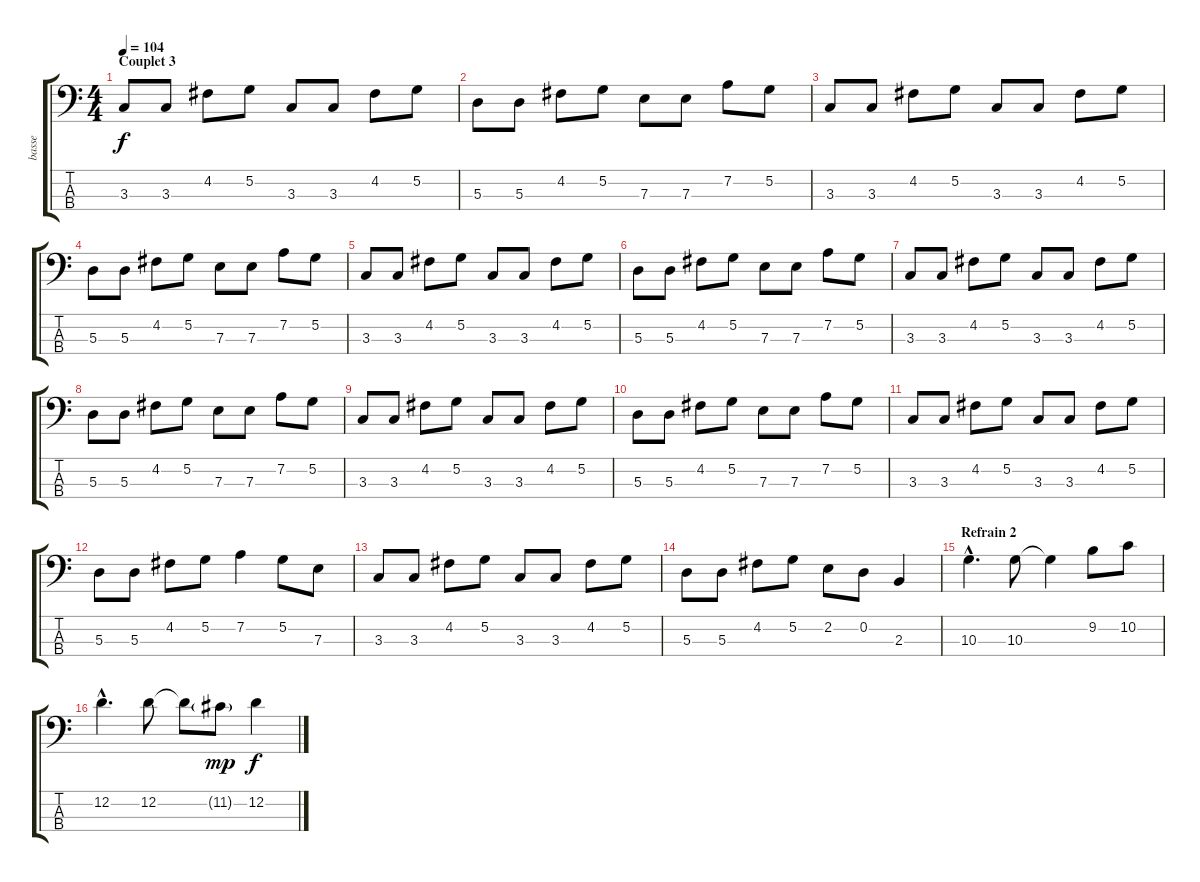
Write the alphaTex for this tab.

\track ("basse" "basse") {instrument electricbassfinger}
\staff {score tabs}
\tuning (G2 D2 A1 E1) {hide}
\ts (4 4)
\section ("" "Couplet 3")
\tempo 104
\clef f4
\ks c
3.3.8{dy f} 3.3.8 4.2.8 5.2.8 3.3.8 3.3.8 4.2.8 5.2.8 |
5.3.8 5.3.8 4.2.8 5.2.8 7.3.8 7.3.8 7.2.8 5.2.8 |
3.3.8 3.3.8 4.2.8 5.2.8 3.3.8 3.3.8 4.2.8 5.2.8 |
5.3.8 5.3.8 4.2.8 5.2.8 7.3.8 7.3.8 7.2.8 5.2.8 |
3.3.8 3.3.8 4.2.8 5.2.8 3.3.8 3.3.8 4.2.8 5.2.8 |
5.3.8 5.3.8 4.2.8 5.2.8 7.3.8 7.3.8 7.2.8 5.2.8 |
3.3.8 3.3.8 4.2.8 5.2.8 3.3.8 3.3.8 4.2.8 5.2.8 |
5.3.8 5.3.8 4.2.8 5.2.8 7.3.8 7.3.8 7.2.8 5.2.8 |
3.3.8 3.3.8 4.2.8 5.2.8 3.3.8 3.3.8 4.2.8 5.2.8 |
5.3.8 5.3.8 4.2.8 5.2.8 7.3.8 7.3.8 7.2.8 5.2.8 |
3.3.8 3.3.8 4.2.8 5.2.8 3.3.8 3.3.8 4.2.8 5.2.8 |
5.3.8 5.3.8 4.2.8 5.2.8 7.2.4 5.2.8 7.3.8 |
3.3.8 3.3.8 4.2.8 5.2.8 3.3.8 3.3.8 4.2.8 5.2.8 |
5.3.8 5.3.8 4.2.8 5.2.8 2.2.8 0.2.8 2.3.4 |
\section ("" "Refrain 2")
10.3{hac}.4{d} 10.3.8 10.3{t}.4 9.2.8 10.2.8 |
12.2{hac}.4{d} 12.2.8 12.2{t}.8 11.2{g}.8{dy mp} 12.2.4{dy f}
